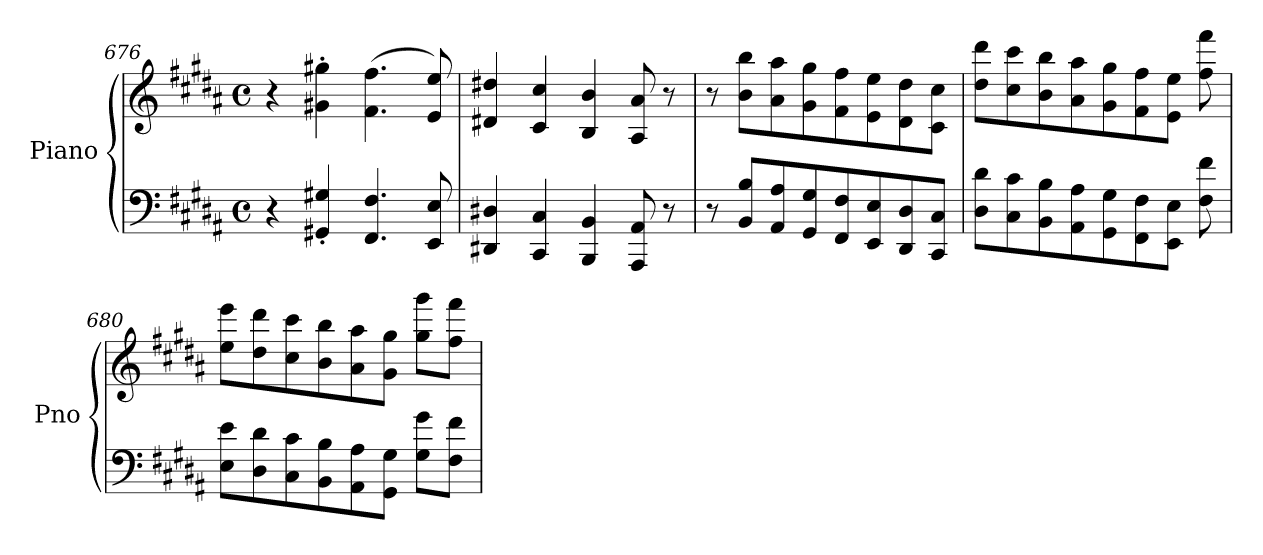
**kern	**kern
*part1	*part1
*staff2	*staff1
*I"Piano	*
*I'Pno	*
*clefF4	*clefG2
*k[f#c#g#d#a#]	*k[f#c#g#d#a#]
*M4/4	*M4/4
*met(c)	*met(c)
=676	=676
4r	4r
4GG#X/' 4G#X/'	4g#X\' 4gg#X\'
4.FF#/ 4.F#/	(4.f#\ 4.ff#\
8EE/ 8E/	8e/ 8ee/)
=677	=677
4DD#X/ 4D#X/	4d#X/ 4dd#X/
4CC#/ 4C#/	4c#/ 4cc#/
4BBB/ 4BB/	4B/ 4b/
8AAA#/ 8AA#/	8A#/ 8a#/
8r	8r
=678	=678
8r	8r
8BB/ 8B/L	8b\ 8bb\L
8AA#/ 8A#/	8a#\ 8aa#\
8GG#/ 8G#/	8g#\ 8gg#\
8FF#/ 8F#/	8f#\ 8ff#\
8EE/ 8E/	8e\ 8ee\
8DD#/ 8D#/	8d#\ 8dd#\
8CC#/ 8C#/J	8c#\ 8cc#\J
=679	=679
*^	*^
8D#\ 8d#\L	2..ryy	8dd#\ 8ddd#\L	2..ryy
8C#\ 8c#\	.	8cc#\ 8ccc#\	.
8BB\ 8B\	.	8b\ 8bb\	.
8AA#\ 8A#\	.	8a#\ 8aa#\	.
8GG#\ 8G#\	.	8g#\ 8gg#\	.
8FF#\ 8F#\	.	8f#\ 8ff#\	.
8EE\ 8E\J	.	8e\ 8ee\J	.
8ryy	8F#\ 8f#\	8ryy	8ff#\ 8fff#\
!!LO:LB:g=z	!!
=680	=680	=680	=680
2.ryy	8E\ 8e\L	2.ryy	8ee\ 8eee\L
.	8D#\ 8d#\	.	8dd#\ 8ddd#\
.	8C#\ 8c#\	.	8cc#\ 8ccc#\
.	8BB\ 8B\	.	8b\ 8bb\
.	8AA#\ 8A#\	.	8a#\ 8aa#\
.	8GG#\ 8G#\J	.	8g#\ 8gg#\J
8G#\ 8g#\L	4ryy	8gg#\ 8ggg#\L	4ryy
8F#\ 8f#\J	.	8ff#\ 8fff#\J	.
*v	*v	*	*
*	*v	*v
=	=
*-	*-
